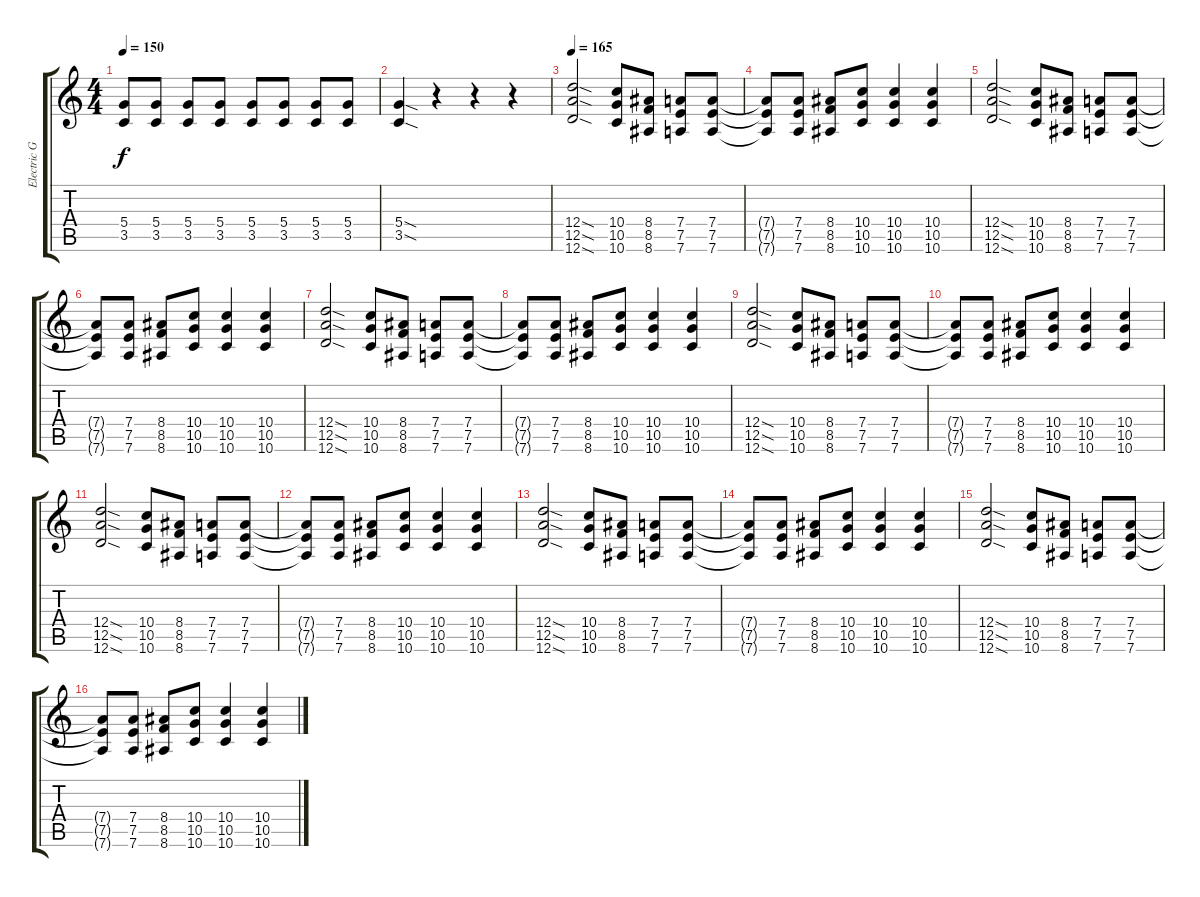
\track ("Electric Guitar" "Electric G") {instrument distortionguitar}
\staff {score tabs}
\tuning (E4 B3 G3 D3 A2 D2) {hide}
\ts (4 4)
\tempo 150
\clef g2
\ks c
(5.4 3.5).8{dy f} (5.4 3.5).8 (5.4 3.5).8 (5.4 3.5).8 (5.4 3.5).8 (5.4 3.5).8 (5.4 3.5).8 (5.4 3.5).8 |
(5.4{sod} 3.5{sod}).4 r.4 r.4 r.4 |
\tempo 165
(12.4{sod} 12.5{sod} 12.6{sod}).2 (10.4 10.5 10.6).8 (8.4 8.5 8.6).8 (7.4 7.5 7.6).8 (7.4 7.5 7.6).8 |
(7.4{t} 7.5{t} 7.6{t}).8 (7.4 7.5 7.6).8 (8.4 8.5 8.6).8 (10.4 10.5 10.6).8 (10.4 10.5 10.6).4 (10.4 10.5 10.6).4 |
(12.4{sod} 12.5{sod} 12.6{sod}).2 (10.4 10.5 10.6).8 (8.4 8.5 8.6).8 (7.4 7.5 7.6).8 (7.4 7.5 7.6).8 |
(7.4{t} 7.5{t} 7.6{t}).8 (7.4 7.5 7.6).8 (8.4 8.5 8.6).8 (10.4 10.5 10.6).8 (10.4 10.5 10.6).4 (10.4 10.5 10.6).4 |
(12.4{sod} 12.5{sod} 12.6{sod}).2 (10.4 10.5 10.6).8 (8.4 8.5 8.6).8 (7.4 7.5 7.6).8 (7.4 7.5 7.6).8 |
(7.4{t} 7.5{t} 7.6{t}).8 (7.4 7.5 7.6).8 (8.4 8.5 8.6).8 (10.4 10.5 10.6).8 (10.4 10.5 10.6).4 (10.4 10.5 10.6).4 |
(12.4{sod} 12.5{sod} 12.6{sod}).2 (10.4 10.5 10.6).8 (8.4 8.5 8.6).8 (7.4 7.5 7.6).8 (7.4 7.5 7.6).8 |
(7.4{t} 7.5{t} 7.6{t}).8 (7.4 7.5 7.6).8 (8.4 8.5 8.6).8 (10.4 10.5 10.6).8 (10.4 10.5 10.6).4 (10.4 10.5 10.6).4 |
(12.4{sod} 12.5{sod} 12.6{sod}).2 (10.4 10.5 10.6).8 (8.4 8.5 8.6).8 (7.4 7.5 7.6).8 (7.4 7.5 7.6).8 |
(7.4{t} 7.5{t} 7.6{t}).8 (7.4 7.5 7.6).8 (8.4 8.5 8.6).8 (10.4 10.5 10.6).8 (10.4 10.5 10.6).4 (10.4 10.5 10.6).4 |
(12.4{sod} 12.5{sod} 12.6{sod}).2 (10.4 10.5 10.6).8 (8.4 8.5 8.6).8 (7.4 7.5 7.6).8 (7.4 7.5 7.6).8 |
(7.4{t} 7.5{t} 7.6{t}).8 (7.4 7.5 7.6).8 (8.4 8.5 8.6).8 (10.4 10.5 10.6).8 (10.4 10.5 10.6).4 (10.4 10.5 10.6).4 |
(12.4{sod} 12.5{sod} 12.6{sod}).2 (10.4 10.5 10.6).8 (8.4 8.5 8.6).8 (7.4 7.5 7.6).8 (7.4 7.5 7.6).8 |
(7.4{t} 7.5{t} 7.6{t}).8 (7.4 7.5 7.6).8 (8.4 8.5 8.6).8 (10.4 10.5 10.6).8 (10.4 10.5 10.6).4 (10.4 10.5 10.6).4
